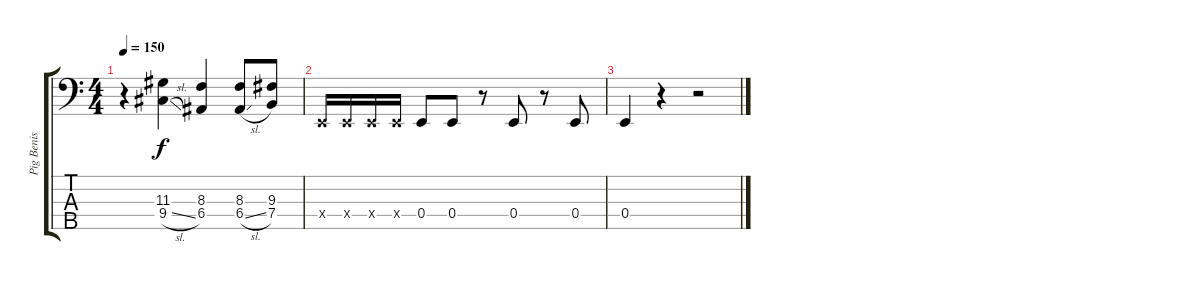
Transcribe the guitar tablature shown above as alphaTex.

\track ("Pig Benis" "Pig Benis") {instrument electricbasspick}
\staff {score tabs}
\tuning (G2 D2 A1 E1 B0) {hide}
\ts (4 4)
\tempo 150
\clef f4
\ks c
r.4{dy f} (11.3 9.4{sl}).4 (8.3 6.4).4 (8.3 6.4{sl}).8 (9.3 7.4).8 |
0.4{x}.16 0.4{x}.16 0.4{x}.16 0.4{x}.16 0.4.8 0.4.8 r.8 0.4.8 r.8 0.4.8 |
0.4.4 r.4 r.2
